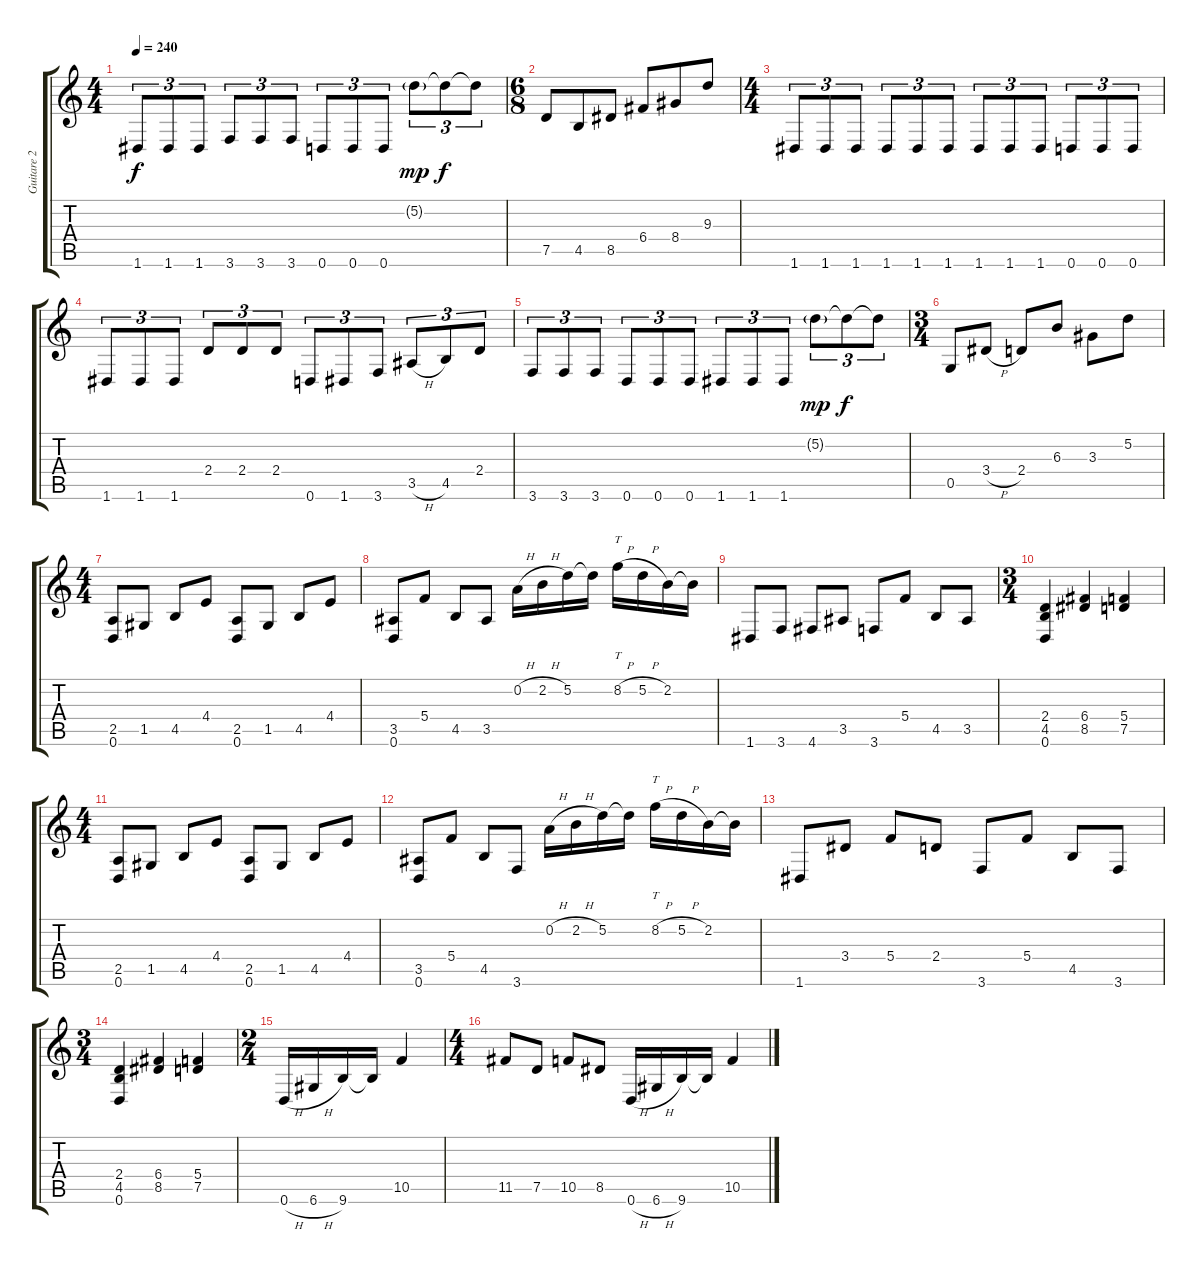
\track ("Guitare 2" "Guitare 2") {instrument distortionguitar}
\staff {score tabs}
\tuning (D4 A3 F3 C3 G2 D2) {hide}
\ts (4 4)
\tempo 240
\clef g2
\ks c
1.6.8{tu (3 2) dy f} 1.6.8{tu (3 2)} 1.6.8{tu (3 2)} 3.6.8{tu (3 2)} 3.6.8{tu (3 2)} 3.6.8{tu (3 2)} 0.6.8{tu (3 2)} 0.6.8{tu (3 2)} 0.6.8{tu (3 2)} 5.2{g}.8{tu (3 2) dy mp} 5.2{t}.8{tu (3 2) dy f} 5.2{t}.8{tu (3 2)} |
\ts (6 8)
7.5.8 4.5.8 8.5.8 6.4.8 8.4.8 9.3.8 |
\ts (4 4)
1.6.8{tu (3 2)} 1.6.8{tu (3 2)} 1.6.8{tu (3 2)} 1.6.8{tu (3 2)} 1.6.8{tu (3 2)} 1.6.8{tu (3 2)} 1.6.8{tu (3 2)} 1.6.8{tu (3 2)} 1.6.8{tu (3 2)} 0.6.8{tu (3 2)} 0.6.8{tu (3 2)} 0.6.8{tu (3 2)} |
1.6.8{tu (3 2)} 1.6.8{tu (3 2)} 1.6.8{tu (3 2)} 2.4.8{tu (3 2)} 2.4.8{tu (3 2)} 2.4.8{tu (3 2)} 0.6.8{tu (3 2)} 1.6.8{tu (3 2)} 3.6.8{tu (3 2)} 3.5{h}.8{tu (3 2)} 4.5.8{tu (3 2)} 2.4.8{tu (3 2)} |
3.6.8{tu (3 2)} 3.6.8{tu (3 2)} 3.6.8{tu (3 2)} 0.6.8{tu (3 2)} 0.6.8{tu (3 2)} 0.6.8{tu (3 2)} 1.6.8{tu (3 2)} 1.6.8{tu (3 2)} 1.6.8{tu (3 2)} 5.2{g}.8{tu (3 2) dy mp} 5.2{t}.8{tu (3 2) dy f} 5.2{t}.8{tu (3 2)} |
\ts (3 4)
0.5.8 3.4{h}.8 2.4.8 6.3.8 3.3.8 5.2.8 |
\ts (4 4)
(2.5 0.6).8 1.5.8 4.5.8 4.4.8 (2.5 0.6).8 1.5.8 4.5.8 4.4.8 |
(3.5 0.6).8 5.4.8 4.5.8 3.5.8 0.2{h}.16 2.2{h}.16 5.2.16 5.2{t}.16 8.2{h}.16{tt} 5.2{h}.16 2.2.16 2.2{t}.16 |
1.6.8 3.6.8 4.6.8 3.5.8 3.6.8 5.4.8 4.5.8 3.5.8 |
\ts (3 4)
(2.4 4.5 0.6).4 (6.4 8.5).4 (5.4 7.5).4 |
\ts (4 4)
(2.5 0.6).8 1.5.8 4.5.8 4.4.8 (2.5 0.6).8 1.5.8 4.5.8 4.4.8 |
(3.5 0.6).8 5.4.8 4.5.8 3.6.8 0.2{h}.16 2.2{h}.16 5.2.16 5.2{t}.16 8.2{h}.16{tt} 5.2{h}.16 2.2.16 2.2{t}.16 |
1.6.8 3.4.8 5.4.8 2.4.8 3.6.8 5.4.8 4.5.8 3.6.8 |
\ts (3 4)
(2.4 4.5 0.6).4 (6.4 8.5).4 (5.4 7.5).4 |
\ts (2 4)
0.6{h}.16 6.6{h}.16 9.6.16 9.6{t}.16 10.5.4 |
\ts (4 4)
11.5.8 7.5.8 10.5.8 8.5.8 0.6{h}.16 6.6{h}.16 9.6.16 9.6{t}.16 10.5.4
